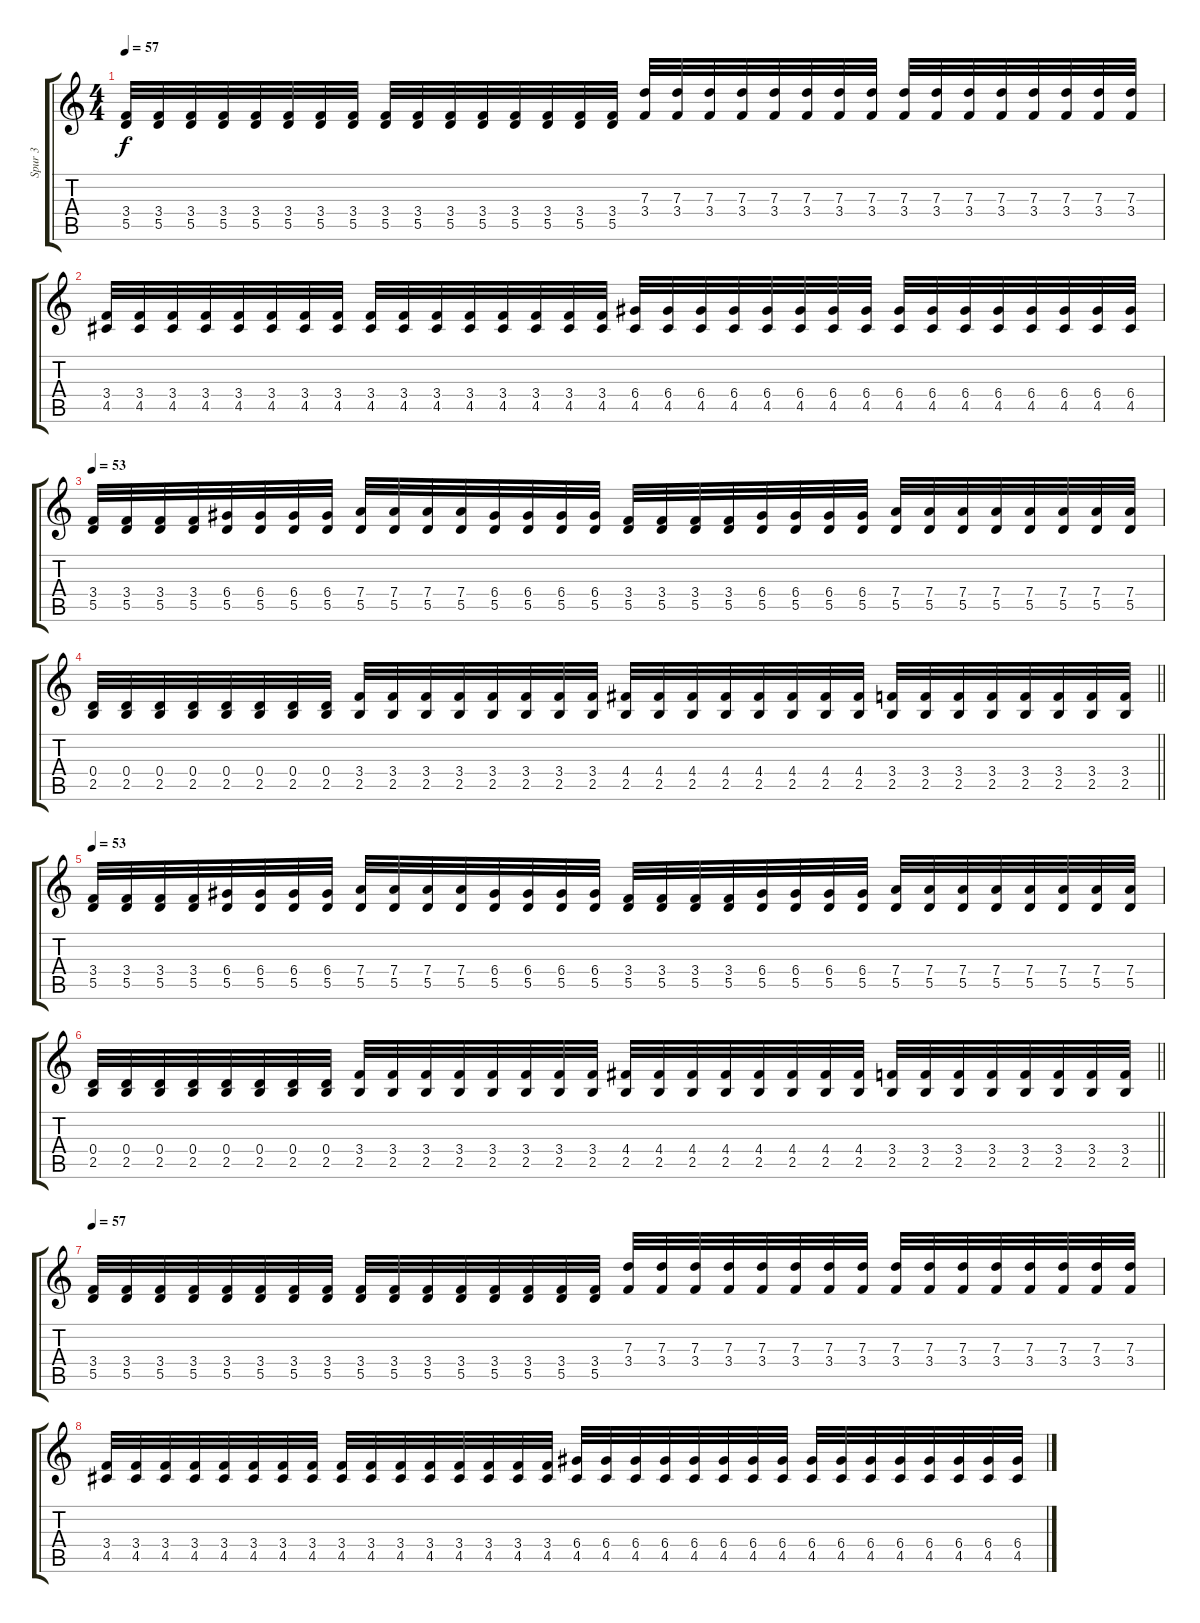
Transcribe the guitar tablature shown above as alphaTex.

\track ("Spur 3" "Spur 3") {instrument distortionguitar}
\staff {score tabs}
\tuning (E4 B3 G3 D3 A2 E2) {hide}
\ts (4 4)
\tempo 57
\clef g2
\ks c
(3.4 5.5).32{dy f} (3.4 5.5).32 (3.4 5.5).32 (3.4 5.5).32 (3.4 5.5).32 (3.4 5.5).32 (3.4 5.5).32 (3.4 5.5).32 (3.4 5.5).32 (3.4 5.5).32 (3.4 5.5).32 (3.4 5.5).32 (3.4 5.5).32 (3.4 5.5).32 (3.4 5.5).32 (3.4 5.5).32 (7.3 3.4).32 (7.3 3.4).32 (7.3 3.4).32 (7.3 3.4).32 (7.3 3.4).32 (7.3 3.4).32 (7.3 3.4).32 (7.3 3.4).32 (7.3 3.4).32 (7.3 3.4).32 (7.3 3.4).32 (7.3 3.4).32 (7.3 3.4).32 (7.3 3.4).32 (7.3 3.4).32 (7.3 3.4).32 |
(3.4 4.5).32 (3.4 4.5).32 (3.4 4.5).32 (3.4 4.5).32 (3.4 4.5).32 (3.4 4.5).32 (3.4 4.5).32 (3.4 4.5).32 (3.4 4.5).32 (3.4 4.5).32 (3.4 4.5).32 (3.4 4.5).32 (3.4 4.5).32 (3.4 4.5).32 (3.4 4.5).32 (3.4 4.5).32 (6.4 4.5).32 (6.4 4.5).32 (6.4 4.5).32 (6.4 4.5).32 (6.4 4.5).32 (6.4 4.5).32 (6.4 4.5).32 (6.4 4.5).32 (6.4 4.5).32 (6.4 4.5).32 (6.4 4.5).32 (6.4 4.5).32 (6.4 4.5).32 (6.4 4.5).32 (6.4 4.5).32 (6.4 4.5).32 |
\tempo 53
(3.4 5.5).32 (3.4 5.5).32 (3.4 5.5).32 (3.4 5.5).32 (6.4 5.5).32 (6.4 5.5).32 (6.4 5.5).32 (6.4 5.5).32 (7.4 5.5).32 (7.4 5.5).32 (7.4 5.5).32 (7.4 5.5).32 (6.4 5.5).32 (6.4 5.5).32 (6.4 5.5).32 (6.4 5.5).32 (3.4 5.5).32 (3.4 5.5).32 (3.4 5.5).32 (3.4 5.5).32 (6.4 5.5).32 (6.4 5.5).32 (6.4 5.5).32 (6.4 5.5).32 (7.4 5.5).32 (7.4 5.5).32 (7.4 5.5).32 (7.4 5.5).32 (7.4 5.5).32 (7.4 5.5).32 (7.4 5.5).32 (7.4 5.5).32 |
\barLineRight lightlight
(0.4 2.5).32 (0.4 2.5).32 (0.4 2.5).32 (0.4 2.5).32 (0.4 2.5).32 (0.4 2.5).32 (0.4 2.5).32 (0.4 2.5).32 (3.4 2.5).32 (3.4 2.5).32 (3.4 2.5).32 (3.4 2.5).32 (3.4 2.5).32 (3.4 2.5).32 (3.4 2.5).32 (3.4 2.5).32 (4.4 2.5).32 (4.4 2.5).32 (4.4 2.5).32 (4.4 2.5).32 (4.4 2.5).32 (4.4 2.5).32 (4.4 2.5).32 (4.4 2.5).32 (3.4 2.5).32 (3.4 2.5).32 (3.4 2.5).32 (3.4 2.5).32 (3.4 2.5).32 (3.4 2.5).32 (3.4 2.5).32 (3.4 2.5).32 |
\tempo 53
(3.4 5.5).32 (3.4 5.5).32 (3.4 5.5).32 (3.4 5.5).32 (6.4 5.5).32 (6.4 5.5).32 (6.4 5.5).32 (6.4 5.5).32 (7.4 5.5).32 (7.4 5.5).32 (7.4 5.5).32 (7.4 5.5).32 (6.4 5.5).32 (6.4 5.5).32 (6.4 5.5).32 (6.4 5.5).32 (3.4 5.5).32 (3.4 5.5).32 (3.4 5.5).32 (3.4 5.5).32 (6.4 5.5).32 (6.4 5.5).32 (6.4 5.5).32 (6.4 5.5).32 (7.4 5.5).32 (7.4 5.5).32 (7.4 5.5).32 (7.4 5.5).32 (7.4 5.5).32 (7.4 5.5).32 (7.4 5.5).32 (7.4 5.5).32 |
\barLineRight lightlight
(0.4 2.5).32 (0.4 2.5).32 (0.4 2.5).32 (0.4 2.5).32 (0.4 2.5).32 (0.4 2.5).32 (0.4 2.5).32 (0.4 2.5).32 (3.4 2.5).32 (3.4 2.5).32 (3.4 2.5).32 (3.4 2.5).32 (3.4 2.5).32 (3.4 2.5).32 (3.4 2.5).32 (3.4 2.5).32 (4.4 2.5).32 (4.4 2.5).32 (4.4 2.5).32 (4.4 2.5).32 (4.4 2.5).32 (4.4 2.5).32 (4.4 2.5).32 (4.4 2.5).32 (3.4 2.5).32 (3.4 2.5).32 (3.4 2.5).32 (3.4 2.5).32 (3.4 2.5).32 (3.4 2.5).32 (3.4 2.5).32 (3.4 2.5).32 |
\tempo 57
(3.4 5.5).32 (3.4 5.5).32 (3.4 5.5).32 (3.4 5.5).32 (3.4 5.5).32 (3.4 5.5).32 (3.4 5.5).32 (3.4 5.5).32 (3.4 5.5).32 (3.4 5.5).32 (3.4 5.5).32 (3.4 5.5).32 (3.4 5.5).32 (3.4 5.5).32 (3.4 5.5).32 (3.4 5.5).32 (7.3 3.4).32 (7.3 3.4).32 (7.3 3.4).32 (7.3 3.4).32 (7.3 3.4).32 (7.3 3.4).32 (7.3 3.4).32 (7.3 3.4).32 (7.3 3.4).32 (7.3 3.4).32 (7.3 3.4).32 (7.3 3.4).32 (7.3 3.4).32 (7.3 3.4).32 (7.3 3.4).32 (7.3 3.4).32 |
(3.4 4.5).32 (3.4 4.5).32 (3.4 4.5).32 (3.4 4.5).32 (3.4 4.5).32 (3.4 4.5).32 (3.4 4.5).32 (3.4 4.5).32 (3.4 4.5).32 (3.4 4.5).32 (3.4 4.5).32 (3.4 4.5).32 (3.4 4.5).32 (3.4 4.5).32 (3.4 4.5).32 (3.4 4.5).32 (6.4 4.5).32 (6.4 4.5).32 (6.4 4.5).32 (6.4 4.5).32 (6.4 4.5).32 (6.4 4.5).32 (6.4 4.5).32 (6.4 4.5).32 (6.4 4.5).32 (6.4 4.5).32 (6.4 4.5).32 (6.4 4.5).32 (6.4 4.5).32 (6.4 4.5).32 (6.4 4.5).32 (6.4 4.5).32
